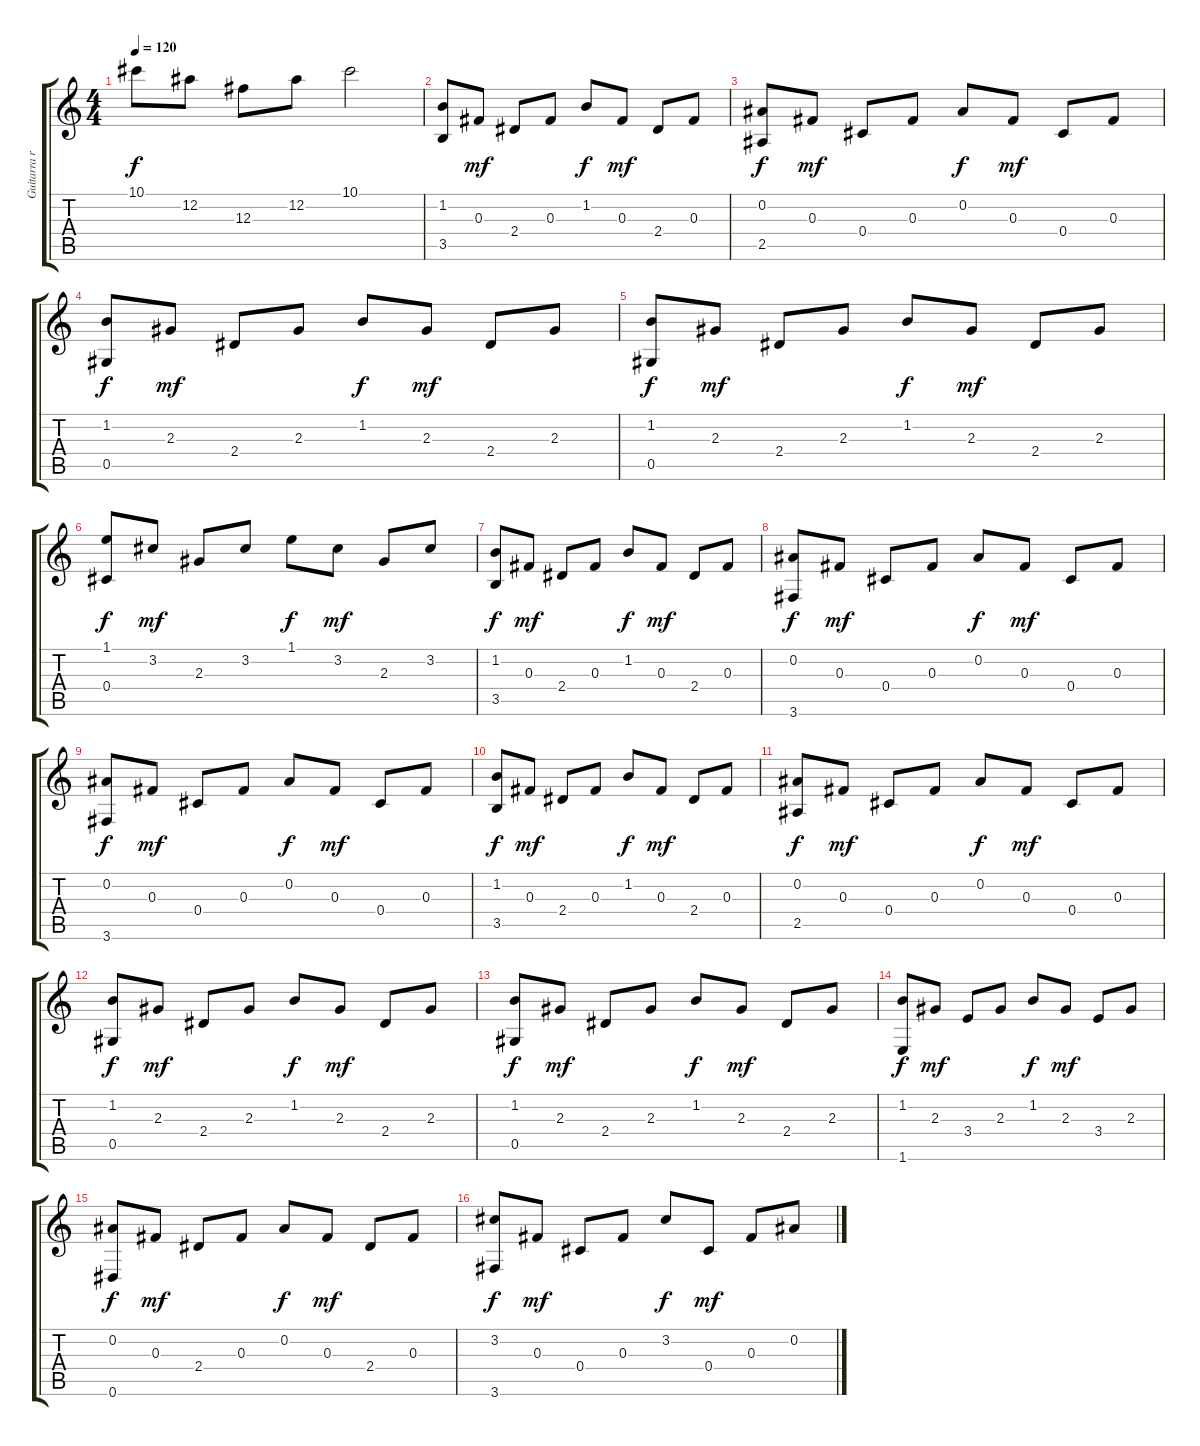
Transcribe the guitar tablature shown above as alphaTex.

\track ("Guitarra ritmica" "Guitarra r") {instrument acousticguitarsteel}
\staff {score tabs}
\tuning (Eb4 Bb3 Gb3 Db3 Ab2 Eb2) {hide}
\ts (4 4)
\tempo 120
\clef g2
\ks c
10.1.8{dy f} 12.2.8 12.3.8 12.2.8 10.1.2 |
(1.2 3.5).8{volume 13} 0.3.8{dy mf} 2.4.8 0.3.8 1.2.8{dy f} 0.3.8{dy mf} 2.4.8 0.3.8 |
(0.2 2.5).8{dy f} 0.3.8{dy mf} 0.4.8 0.3.8 0.2.8{dy f} 0.3.8{dy mf} 0.4.8 0.3.8 |
(1.2 0.5).8{dy f} 2.3.8{dy mf} 2.4.8 2.3.8 1.2.8{dy f} 2.3.8{dy mf} 2.4.8 2.3.8 |
(1.2 0.5).8{dy f} 2.3.8{dy mf} 2.4.8 2.3.8 1.2.8{dy f} 2.3.8{dy mf} 2.4.8 2.3.8 |
(1.1 0.4).8{dy f} 3.2.8{dy mf} 2.3.8 3.2.8 1.1.8{dy f} 3.2.8{dy mf} 2.3.8 3.2.8 |
(1.2 3.5).8{dy f} 0.3.8{dy mf} 2.4.8 0.3.8 1.2.8{dy f} 0.3.8{dy mf} 2.4.8 0.3.8 |
(0.2 3.6).8{dy f} 0.3.8{dy mf} 0.4.8 0.3.8 0.2.8{dy f} 0.3.8{dy mf} 0.4.8 0.3.8 |
(0.2 3.6).8{dy f} 0.3.8{dy mf} 0.4.8 0.3.8 0.2.8{dy f} 0.3.8{dy mf} 0.4.8 0.3.8 |
(1.2 3.5).8{dy f} 0.3.8{dy mf} 2.4.8 0.3.8 1.2.8{dy f} 0.3.8{dy mf} 2.4.8 0.3.8 |
(0.2 2.5).8{dy f} 0.3.8{dy mf} 0.4.8 0.3.8 0.2.8{dy f} 0.3.8{dy mf} 0.4.8 0.3.8 |
(1.2 0.5).8{dy f} 2.3.8{dy mf} 2.4.8 2.3.8 1.2.8{dy f} 2.3.8{dy mf} 2.4.8 2.3.8 |
(1.2 0.5).8{dy f} 2.3.8{dy mf} 2.4.8 2.3.8 1.2.8{dy f} 2.3.8{dy mf} 2.4.8 2.3.8 |
(1.2 1.6).8{dy f} 2.3.8{dy mf} 3.4.8 2.3.8 1.2.8{dy f} 2.3.8{dy mf} 3.4.8 2.3.8 |
(0.2 0.6).8{dy f} 0.3.8{dy mf} 2.4.8 0.3.8 0.2.8{dy f} 0.3.8{dy mf} 2.4.8 0.3.8 |
(3.2 3.6).8{dy f} 0.3.8{dy mf} 0.4.8 0.3.8 3.2.8{dy f} 0.4.8{dy mf} 0.3.8 0.2.8
